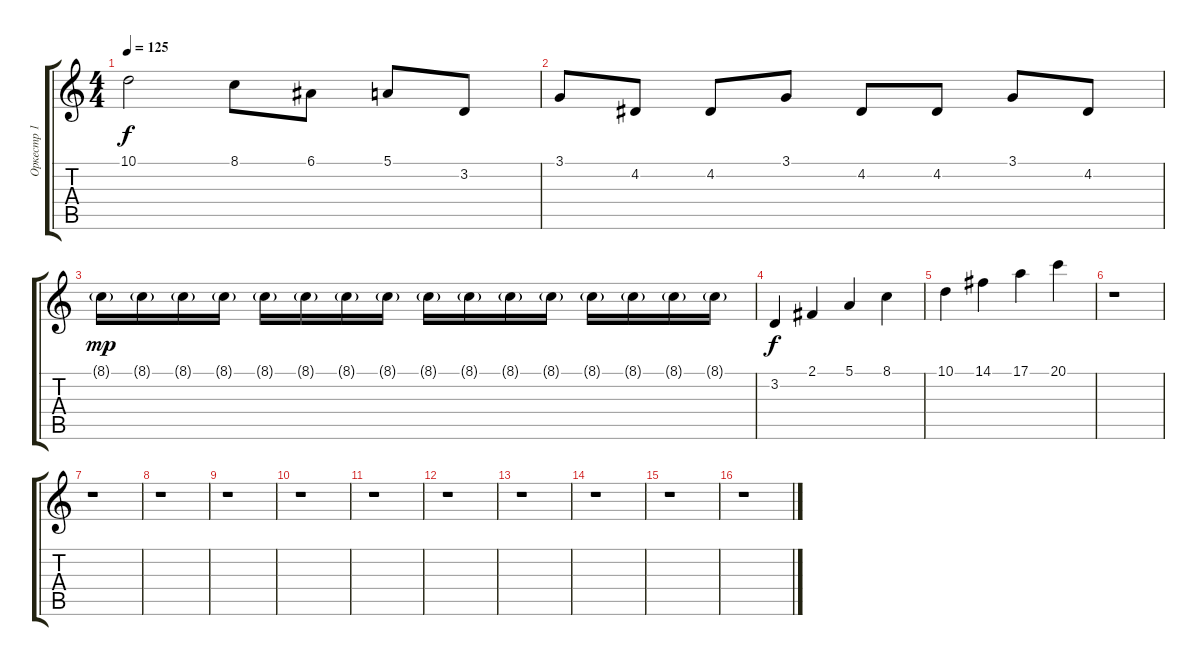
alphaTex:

\track ("Оркестр 1" "Оркестр 1") {instrument stringensemble1}
\staff {score tabs}
\tuning (E4 B3 G3 D3 A2 E2) {hide}
\ts (4 4)
\tempo 125
\clef g2
\ks c
10.1.2{dy f} 8.1.8 6.1.8 5.1.8 3.2.8 |
3.1.8 4.2.8 4.2.8 3.1.8 4.2.8 4.2.8 3.1.8 4.2.8 |
8.1{g}.16{dy mp} 8.1{g}.16 8.1{g}.16 8.1{g}.16 8.1{g}.16 8.1{g}.16 8.1{g}.16 8.1{g}.16 8.1{g}.16 8.1{g}.16 8.1{g}.16 8.1{g}.16 8.1{g}.16 8.1{g}.16 8.1{g}.16 8.1{g}.16 |
3.2.4{dy f} 2.1.4 5.1.4 8.1.4 |
10.1.4 14.1.4 17.1.4 20.1.4 |
r.1 |
r.1 |
r.1 |
r.1 |
r.1 |
r.1 |
r.1 |
r.1 |
r.1 |
r.1 |
r.1
